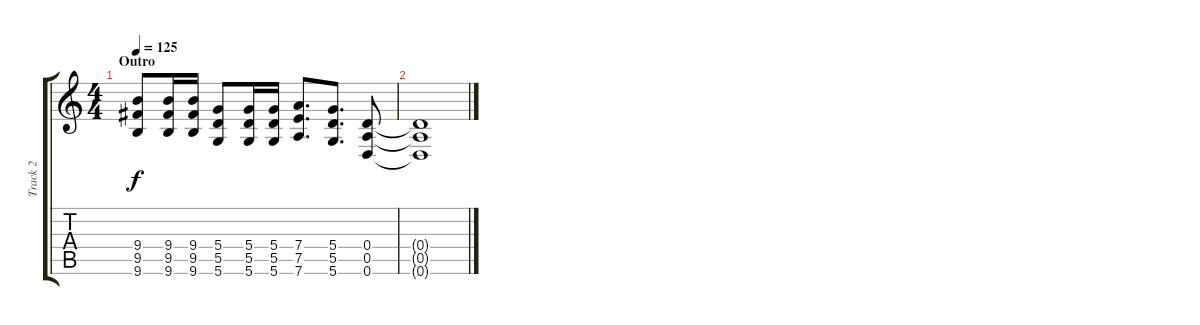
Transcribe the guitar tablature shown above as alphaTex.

\track ("Track 2" "Track 2") {instrument distortionguitar}
\staff {score tabs}
\tuning (E4 B3 G3 D3 A2 D2) {hide}
\ts (4 4)
\section ("" "Outro")
\tempo 125
\clef g2
\ks c
(9.4 9.5 9.6).8{dy f} (9.4 9.5 9.6).16 (9.4 9.5 9.6).16 (5.4 5.5 5.6).8 (5.4 5.5 5.6).16 (5.4 5.5 5.6).16 (7.4 7.5 7.6).8{d} (5.4 5.5 5.6).8{d} (0.4 0.5 0.6).8 |
(0.4{t} 0.5{t} 0.6{t}).1
